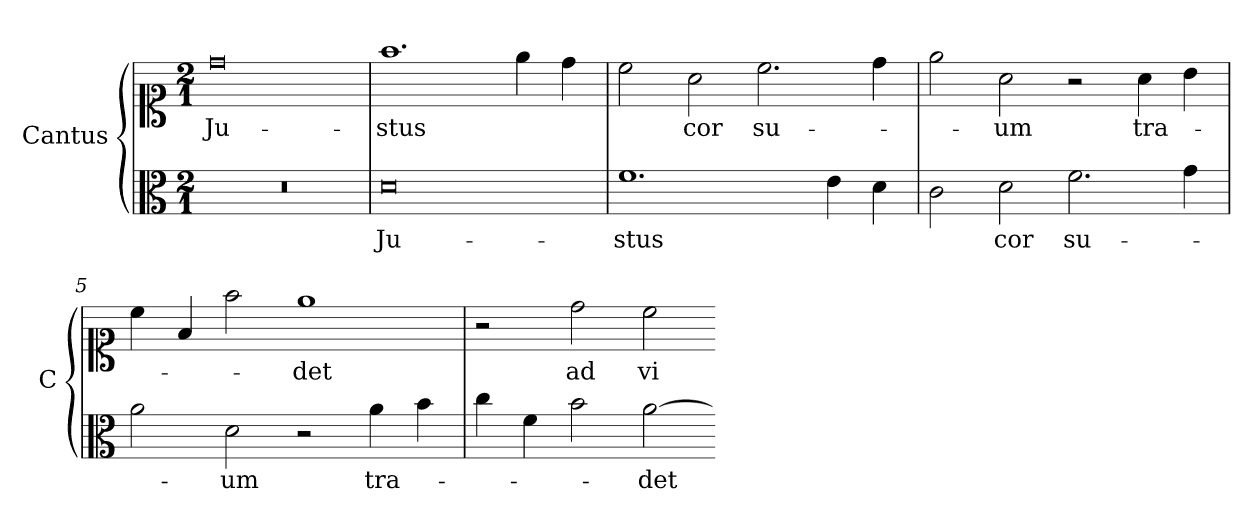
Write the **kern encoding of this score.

**kern	**text	**kern	**text
*part1	*part1	*part1	*part1
*staff2	*staff2	*staff1	*staff1
*I"Cantus	*	*	*
*I'C	*	*	*
*clefC3	*	*clefC1	*
*k[]	*	*k[]	*
*D:dor	*	*D:dor	*
*M2/1	*	*M2/1	*
=1	=1	=1	=1
0r	.	0dd	Ju-
=2	=2	=2	=2
0d	Ju-	1.ff	-stus
.	.	4ee	.
.	.	4dd	.
=3	=3	=3	=3
1.f	-stus	2cc	.
.	.	2a	cor
.	.	2.cc	su-
4e	.	.	.
4d	.	4dd	.
=4	=4	=4	=4
2c	.	2ee	.
2d	cor	2a	-um
2.f	su-	2r	.
.	.	4a	tra-
4g	.	4b	.
=5	=5	=5	=5
2a	.	4cc	.
.	.	4f	.
2d	-um	2ff	.
2r	.	1ee	-det
4a	tra-	.	.
4b	.	.	.
=6	=6	=6	=6
4cc	.	2r	.
4f	.	.	.
2b	.	2dd	ad
[2a	-det	2cc	vi-
=-	=-	=-	=-
*-	*-	*-	*-
